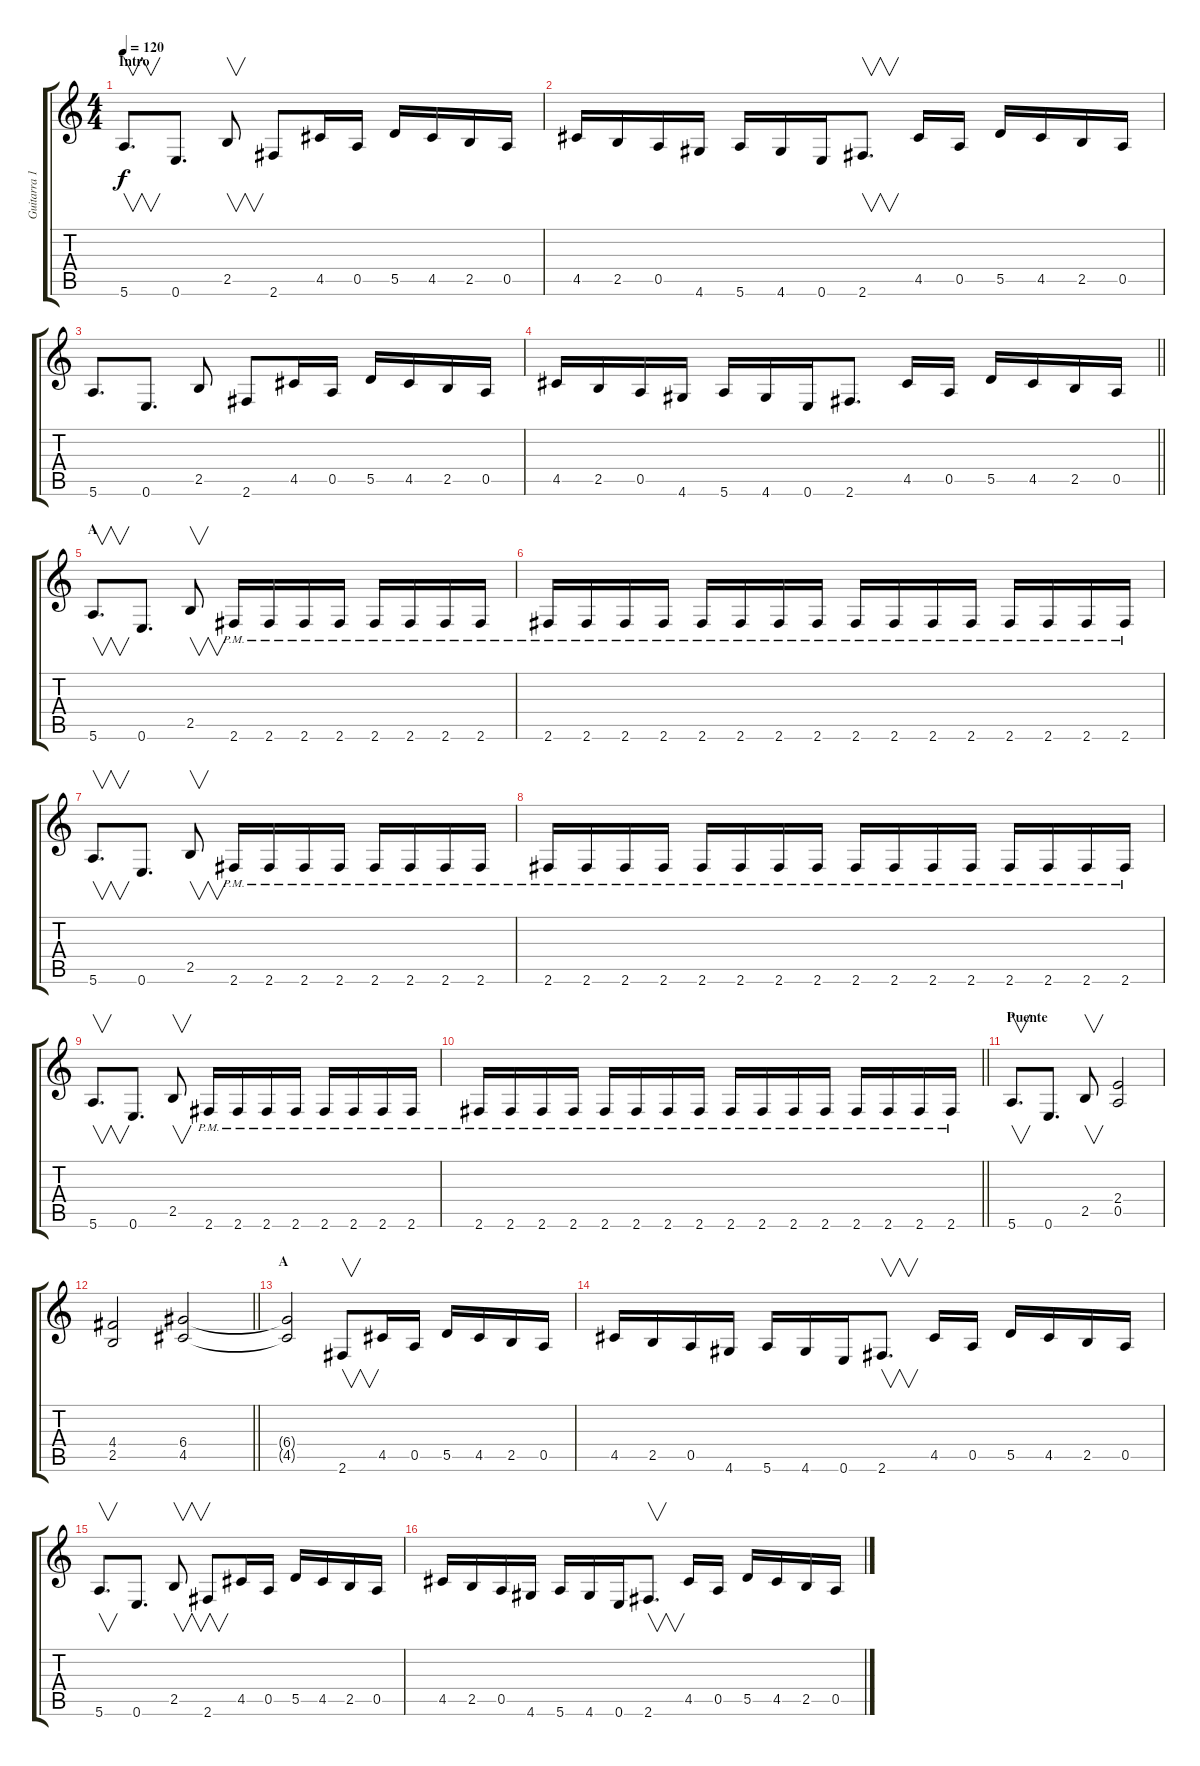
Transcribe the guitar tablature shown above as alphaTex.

\track ("Guitarra 1" "Guitarra 1") {instrument distortionguitar}
\staff {score tabs}
\tuning (E4 B3 G3 D3 A2 E2) {hide}
\ts (4 4)
\section ("" "Intro")
\tempo 120
\clef g2
\ks c
5.6.8{v d dy f instrument distortionguitar} 0.6.8{d} 2.5.8{v} 2.6.8 4.5.16 0.5.16 5.5.16 4.5.16 2.5.16 0.5.16 |
4.5.16 2.5.16 0.5.16 4.6.16 5.6.16 4.6.16 0.6.16 2.6.8{v d} 4.5.16 0.5.16 5.5.16 4.5.16 2.5.16 0.5.16 |
5.6.8{d} 0.6.8{d} 2.5.8 2.6.8 4.5.16 0.5.16 5.5.16 4.5.16 2.5.16 0.5.16 |
\barLineRight lightlight
4.5.16 2.5.16 0.5.16 4.6.16 5.6.16 4.6.16 0.6.16 2.6.8{d} 4.5.16 0.5.16 5.5.16 4.5.16 2.5.16 0.5.16 |
\section ("" "A")
5.6.8{v d} 0.6.8{d} 2.5.8{v} 2.6{pm}.16 2.6{pm}.16 2.6{pm}.16 2.6{pm}.16 2.6{pm}.16 2.6{pm}.16 2.6{pm}.16 2.6{pm}.16 |
2.6{pm}.16 2.6{pm}.16 2.6{pm}.16 2.6{pm}.16 2.6{pm}.16 2.6{pm}.16 2.6{pm}.16 2.6{pm}.16 2.6{pm}.16 2.6{pm}.16 2.6{pm}.16 2.6{pm}.16 2.6{pm}.16 2.6{pm}.16 2.6{pm}.16 2.6{pm}.16 |
5.6.8{v d} 0.6.8{d} 2.5.8{v} 2.6{pm}.16 2.6{pm}.16 2.6{pm}.16 2.6{pm}.16 2.6{pm}.16 2.6{pm}.16 2.6{pm}.16 2.6{pm}.16 |
2.6{pm}.16 2.6{pm}.16 2.6{pm}.16 2.6{pm}.16 2.6{pm}.16 2.6{pm}.16 2.6{pm}.16 2.6{pm}.16 2.6{pm}.16 2.6{pm}.16 2.6{pm}.16 2.6{pm}.16 2.6{pm}.16 2.6{pm}.16 2.6{pm}.16 2.6{pm}.16 |
5.6.8{v d} 0.6.8{d} 2.5.8{v} 2.6{pm}.16 2.6{pm}.16 2.6{pm}.16 2.6{pm}.16 2.6{pm}.16 2.6{pm}.16 2.6{pm}.16 2.6{pm}.16 |
\barLineRight lightlight
2.6{pm}.16 2.6{pm}.16 2.6{pm}.16 2.6{pm}.16 2.6{pm}.16 2.6{pm}.16 2.6{pm}.16 2.6{pm}.16 2.6{pm}.16 2.6{pm}.16 2.6{pm}.16 2.6{pm}.16 2.6{pm}.16 2.6{pm}.16 2.6{pm}.16 2.6{pm}.16 |
\section ("" "Puente")
5.6.8{v d} 0.6.8{d} 2.5.8{v} (2.4 0.5).2 |
\barLineRight lightlight
(4.4 2.5).2 (6.4 4.5).2 |
\section ("" "A")
(6.4{t} 4.5{t}).2 2.6.8{v} 4.5.16 0.5.16 5.5.16 4.5.16 2.5.16 0.5.16 |
4.5.16 2.5.16 0.5.16 4.6.16 5.6.16 4.6.16 0.6.16 2.6.8{v d} 4.5.16 0.5.16 5.5.16 4.5.16 2.5.16 0.5.16 |
5.6.8{v d} 0.6.8{d} 2.5.8{v} 2.6.8{v} 4.5.16 0.5.16 5.5.16 4.5.16 2.5.16 0.5.16 |
4.5.16 2.5.16 0.5.16 4.6.16 5.6.16 4.6.16 0.6.16 2.6.8{v d} 4.5.16 0.5.16 5.5.16 4.5.16 2.5.16 0.5.16
